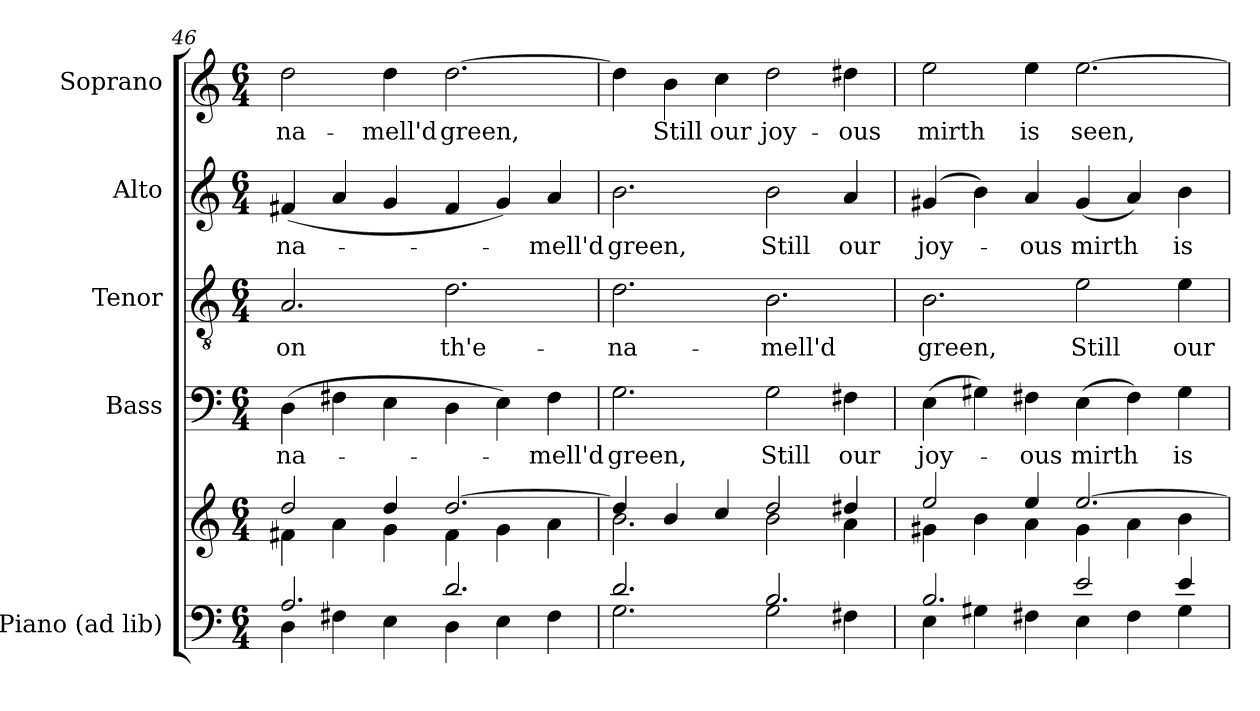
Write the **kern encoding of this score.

**kern	**kern	**kern	**text	**kern	**text	**kern	**text	**kern	**text
*part5	*part5	*part4	*part4	*part3	*part3	*part2	*part2	*part1	*part1
*staff6	*staff5	*staff4	*staff4	*staff3	*staff3	*staff2	*staff2	*staff1	*staff1
*I"Piano (ad lib)	*	*I"Bass	*	*I"Tenor	*	*I"Alto	*	*I"Soprano	*
*I'Pno.	*	*I'B.	*	*I'T.	*	*I'A.	*	*I'S.	*
!!LO:PB:g=z
*clefF4	*clefG2	*clefF4	*	*clefGv2	*	*clefG2	*	*clefG2	*
*	*	*	*	*ITrd7c12	*	*	*	*	*
*k[]	*k[]	*k[]	*	*k[]	*	*k[]	*	*k[]	*
*C:	*C:	*C:	*	*C:	*	*C:	*	*C:	*
*M6/4	*M6/4	*M6/4	*	*M6/4	*	*M6/4	*	*M6/4	*
=46	=46	=46	=46	=46	=46	=46	=46	=46	=46
*^	*^	*	*	*	*	*	*	*	*
!	!	!	!	!	!LO:LY:b:color=#000000	!	!	!	!	!	!
!	!	!	!	!	!	!	!LO:LY:b:color=#000000	!	!	!	!
!	!	!	!	!	!	!	!	!	!LO:LY:b:color=#000000	!	!
!	!	!	!	!	!	!	!	!	!	!	!LO:LY:b:color=#000000
2.Ai/	4Di\	2ddi/	4f#Xi\	(4Di\	-na-	2.AAi/	-on	(4f#Xi/	-na-	2ddi\	-na-
.	4F#Xi\	.	4ai\	4F#Xi\	.	.	.	4ai/	.	.	.
!	!	!	!	!	!	!	!	!	!	!	!LO:LY:b:color=#000000
.	4Ei\	4ddi/	4gi\	4Ei\	.	.	.	4gi/	.	4ddi\	-mell'd
!	!	!	!	!	!	!	!LO:LY:b:color=#000000	!	!	!	!
!	!	!	!	!	!	!	!	!	!	!	!LO:LY:b:color=#000000
2.di/	4Di\	[>2.ddi/	4f#i\	4Di\	.	2.Di\	th'e-	4f#i/	.	[>2.ddi\	green,
.	4Ei\	.	4gi\	4Ei\)	.	.	.	4gi/)	.	.	.
!	!	!	!	!	!LO:LY:b:color=#000000	!	!	!	!	!	!
!	!	!	!	!	!	!	!	!	!LO:LY:b:color=#000000	!	!
.	4F#i\	.	4ai\	4F#i\	-mell'd	.	.	4ai/	-mell'd	.	.
=47	=47	=47	=47	=47	=47	=47	=47	=47	=47	=47	=47
!	!	!	!	!	!LO:LY:b:color=#000000	!	!	!	!	!	!
!	!	!	!	!	!	!	!LO:LY:b:color=#000000	!	!	!	!
!	!	!	!	!	!	!	!	!	!LO:LY:b:color=#000000	!	!
2.di/	2.Gi\	4ddi/]	2.bi\	2.Gi\	green,	2.Di\	-na-	2.bi\	green,	4ddi\]	.
!	!	!	!	!	!	!	!	!	!	!	!LO:LY:b:color=#000000
.	.	4bi/	.	.	.	.	.	.	.	4bi\	Still
!	!	!	!	!	!	!	!	!	!	!	!LO:LY:b:color=#000000
.	.	4cci/	.	.	.	.	.	.	.	4cci\	our
!	!	!	!	!	!LO:LY:b:color=#000000	!	!	!	!	!	!
!	!	!	!	!	!	!	!LO:LY:b:color=#000000	!	!	!	!
!	!	!	!	!	!	!	!	!	!LO:LY:b:color=#000000	!	!
!	!	!	!	!	!	!	!	!	!	!	!LO:LY:b:color=#000000
2.Bi/	2Gi\	2ddi/	2bi\	2Gi\	Still	2.BBi\	-mell'd	2bi\	Still	2ddi\	joy-
!	!	!	!	!	!LO:LY:b:color=#000000	!	!	!	!	!	!
!	!	!	!	!	!	!	!	!	!LO:LY:b:color=#000000	!	!
!	!	!	!	!	!	!	!	!	!	!	!LO:LY:b:color=#000000
.	4F#Xi\	4dd#Xi/	4ai\	4F#Xi\	our	.	.	4ai/	our	4dd#Xi\	-ous
=48	=48	=48	=48	=48	=48	=48	=48	=48	=48	=48	=48
!	!	!	!	!	!LO:LY:b:color=#000000	!	!	!	!	!	!
!	!	!	!	!	!	!	!LO:LY:b:color=#000000	!	!	!	!
!	!	!	!	!	!	!	!	!	!LO:LY:b:color=#000000	!	!
!	!	!	!	!	!	!	!	!	!	!	!LO:LY:b:color=#000000
2.Bi/	4Ei\	2eei/	4g#Xi\	(4Ei\	joy-	2.BBi\	green,	(4g#Xi/	joy-	2eei\	mirth
.	4G#Xi\	.	4bi\	4G#Xi\)	.	.	.	4bi\)	.	.	.
!	!	!	!	!	!LO:LY:b:color=#000000	!	!	!	!	!	!
!	!	!	!	!	!	!	!	!	!LO:LY:b:color=#000000	!	!
!	!	!	!	!	!	!	!	!	!	!	!LO:LY:b:color=#000000
.	4F#Xi\	4eei/	4ai\	4F#Xi\	-ous	.	.	4ai/	-ous	4eei\	is
!	!	!	!	!	!LO:LY:b:color=#000000	!	!	!	!	!	!
!	!	!	!	!	!	!	!LO:LY:b:color=#000000	!	!	!	!
!	!	!	!	!	!	!	!	!	!LO:LY:b:color=#000000	!	!
!	!	!	!	!	!	!	!	!	!	!	!LO:LY:b:color=#000000
2ei/	4Ei\	[>2.eei/	4g#i\	(4Ei\	mirth	2Ei\	Still	(4g#i/	mirth	[>2.eei\	seen,
.	4F#i\	.	4ai\	4F#i\)	.	.	.	4ai/)	.	.	.
!	!	!	!	!	!LO:LY:b:color=#000000	!	!	!	!	!	!
!	!	!	!	!	!	!	!LO:LY:b:color=#000000	!	!	!	!
!	!	!	!	!	!	!	!	!	!LO:LY:b:color=#000000	!	!
4ei/	4G#i\	.	4bi\	4G#i\	is	4Ei\	our	4bi\	is	.	.
*v	*v	*	*	*	*	*	*	*	*	*	*
*	*v	*v	*	*	*	*	*	*	*	*
=	=	=	=	=	=	=	=	=	=
*-	*-	*-	*-	*-	*-	*-	*-	*-	*-
